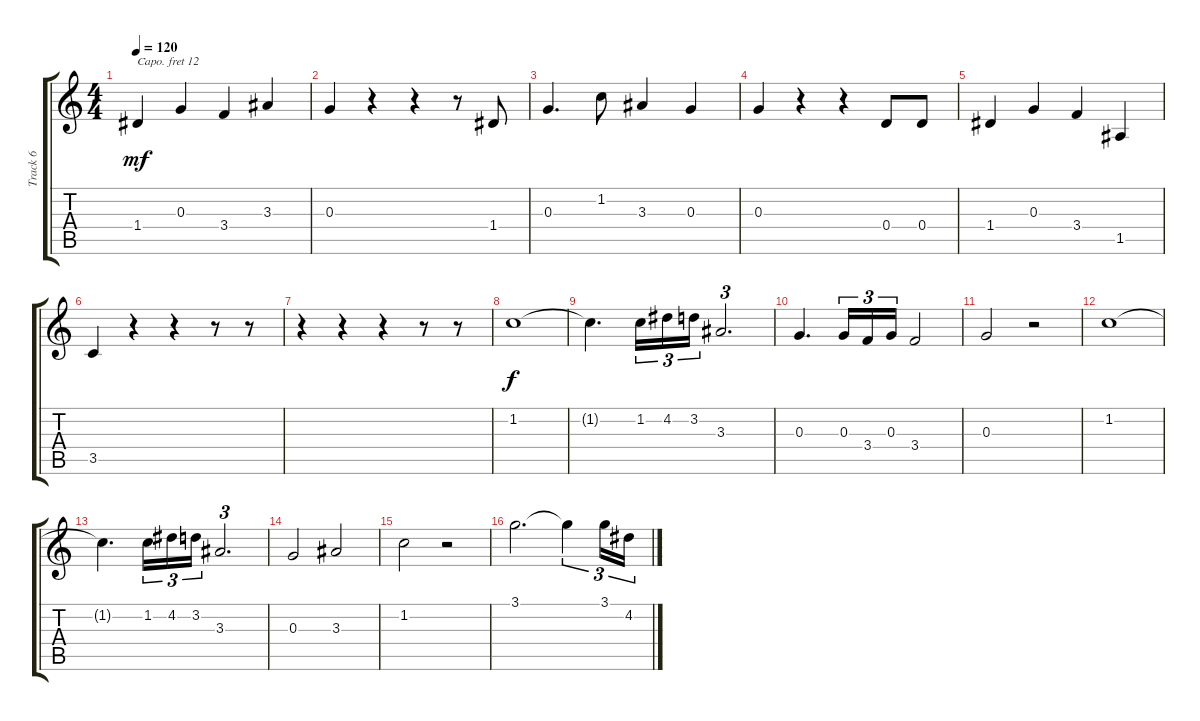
\track ("Track 6" "Track 6") {instrument panflute}
\staff {score tabs}
\capo 12
\tuning (E4 B3 G3 D3 A2 E2) {hide}
\ts (4 4)
\tempo 120
\clef g2
\ks c
1.4.4{dy mf} 0.3.4 3.4.4 3.3.4 |
0.3.4 r.4 r.4 r.8 1.4.8 |
0.3.4{d} 1.2.8 3.3.4 0.3.4 |
0.3.4 r.4 r.4 0.4.8 0.4.8 |
1.4.4 0.3.4 3.4.4 1.5.4 |
3.5.4 r.4 r.4 r.8 r.8 |
r.4 r.4 r.4 r.8 r.8 |
1.2.1{dy f} |
1.2{t}.4{d} 1.2.16{tu (3 2)} 4.2.16{tu (3 2)} 3.2.16{tu (3 2)} 3.3.2{d tu (3 2)} |
0.3.4{d} 0.3.16{tu (3 2)} 3.4.16{tu (3 2)} 0.3.16{tu (3 2)} 3.4.2 |
0.3.2 r.2 |
1.2.1 |
1.2{t}.4{d} 1.2.16{tu (3 2)} 4.2.16{tu (3 2)} 3.2.16{tu (3 2)} 3.3.2{d tu (3 2)} |
0.3.2 3.3.2 |
1.2.2 r.2 |
3.1.2{d} 3.1{t}.4{tu (3 2)} 3.1.16{tu (3 2)} 4.2.16{tu (3 2)}
